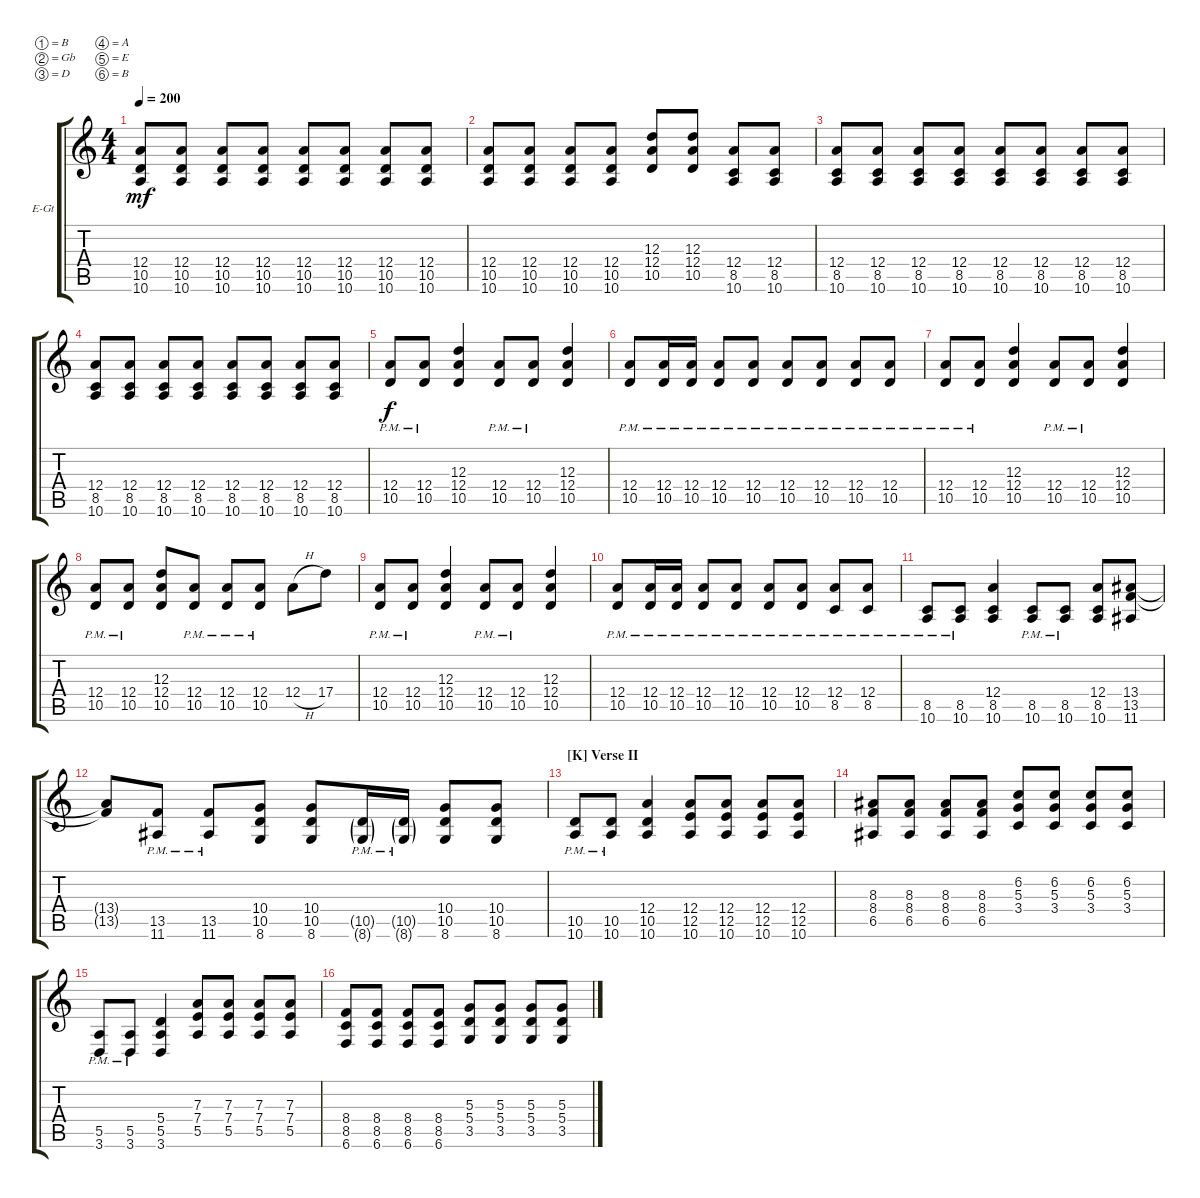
\defaultSystemsLayout 4
\bracketExtendMode groupsimilarinstruments
\firstSystemTrackNameOrientation horizontal
\otherSystemsTrackNameOrientation horizontal
\track ("Guitar 2 (Right/High)" "E-Gt") {instrument distortionguitar}
\staff {score tabs}
\tuning (B3 Gb3 D3 A2 E2 B1)
\ts (4 4)
\tempo 200
\clef g2
\ks c
(10.6 10.5 12.4).8{dy mf} (10.6 10.5 12.4).8 (10.6 10.5 12.4).8 (10.6 10.5 12.4).8 (10.6 10.5 12.4).8 (10.6 10.5 12.4).8 (10.6 10.5 12.4).8 (10.6 10.5 12.4).8 |
(10.6 10.5 12.4).8 (10.6 10.5 12.4).8 (10.6 10.5 12.4).8 (10.6 10.5 12.4).8 (10.5 12.4 12.3).8 (10.5 12.4 12.3).8 (8.5 12.4 10.6).8 (8.5 12.4 10.6).8 |
(10.6 8.5 12.4).8 (10.6 8.5 12.4).8 (10.6 8.5 12.4).8 (10.6 8.5 12.4).8 (10.6 8.5 12.4).8 (10.6 8.5 12.4).8 (10.6 8.5 12.4).8 (10.6 8.5 12.4).8 |
(10.6 8.5 12.4).8 (10.6 8.5 12.4).8 (10.6 8.5 12.4).8 (10.6 8.5 12.4).8 (10.6 8.5 12.4).8 (10.6 8.5 12.4).8 (10.6 8.5 12.4).8 (10.6 8.5 12.4).8 |
(10.5{pm} 12.4{pm}).8{dy f} (10.5{pm} 12.4{pm}).8 (10.5 12.4 12.3).4 (10.5{pm} 12.4{pm}).8 (10.5{pm} 12.4{pm}).8 (10.5 12.4 12.3).4 |
(10.5{pm} 12.4{pm}).8 (10.5{pm} 12.4{pm}).16 (10.5{pm} 12.4{pm}).16 (10.5{pm} 12.4{pm}).8 (10.5{pm} 12.4{pm}).8 (10.5{pm} 12.4{pm}).8 (10.5{pm} 12.4{pm}).8 (10.5{pm} 12.4{pm}).8 (10.5{pm} 12.4{pm}).8 |
(10.5{pm} 12.4{pm}).8 (10.5{pm} 12.4{pm}).8 (10.5 12.4 12.3).4 (10.5{pm} 12.4{pm}).8 (10.5{pm} 12.4{pm}).8 (10.5 12.4 12.3).4 |
(10.5{pm} 12.4{pm}).8 (10.5{pm} 12.4{pm}).8 (10.5 12.4 12.3).8 (10.5{pm} 12.4{pm}).8 (10.5{pm} 12.4{pm}).8 (10.5{pm} 12.4{pm}).8 12.4{h}.8 17.4.8 |
(10.5{pm} 12.4{pm}).8 (10.5{pm} 12.4{pm}).8 (10.5 12.4 12.3).4 (10.5{pm} 12.4{pm}).8 (10.5{pm} 12.4{pm}).8 (10.5 12.4 12.3).4 |
(10.5{pm} 12.4{pm}).8 (10.5{pm} 12.4{pm}).16 (10.5{pm} 12.4{pm}).16 (10.5{pm} 12.4{pm}).8 (10.5{pm} 12.4{pm}).8 (10.5{pm} 12.4{pm}).8 (10.5{pm} 12.4{pm}).8 (8.5{pm} 12.4{pm}).8 (8.5{pm} 12.4{pm}).8 |
(10.6{pm} 8.5{pm}).8 (10.6{pm} 8.5{pm}).8 (10.6 8.5 12.4).4 (10.6{pm} 8.5{pm}).8 (10.6{pm} 8.5{pm}).8 (10.6 8.5 12.4).8 (13.5 13.4 11.6).8 |
(13.5{t} 13.4{t}).8 (13.5{pm} 11.6{pm}).8 (13.5{pm} 11.6{pm}).8 (8.6 10.5 10.4).8 (8.6 10.5 10.4).8 (8.6{g pm} 10.5{g pm}).16 (8.6{g pm} 10.5{g pm}).16 (8.6 10.5 10.4).8 (8.6 10.5 10.4).8 |
\section ("K" "Verse II")
(10.6{pm} 10.5{pm}).8 (10.6{pm} 10.5{pm}).8 (10.6 10.5 12.4).4 (12.4 12.5 10.6).8 (12.4 12.5 10.6).8 (12.4 12.5 10.6).8 (12.4 12.5 10.6).8 |
(8.4 8.3 6.5).8 (8.4 8.3 6.5).8 (8.4 8.3 6.5).8 (8.4 8.3 6.5).8 (3.4 6.2 5.3).8 (3.4 6.2 5.3).8 (3.4 6.2 5.3).8 (3.4 6.2 5.3).8 |
(3.6{pm} 5.5{pm}).8 (3.6{pm} 5.5{pm}).8 (3.6 5.5 5.4).4 (7.4 7.3 5.5).8 (7.3 7.4 5.5).8 (7.4 7.3 5.5).8 (7.3 7.4 5.5).8 |
(8.4 8.5 6.6).8 (8.4 8.5 6.6).8 (8.4 8.5 6.6).8 (8.4 8.5 6.6).8 (3.5 5.4 5.3).8 (3.5 5.4 5.3).8 (3.5 5.4 5.3).8 (3.5 5.4 5.3).8
